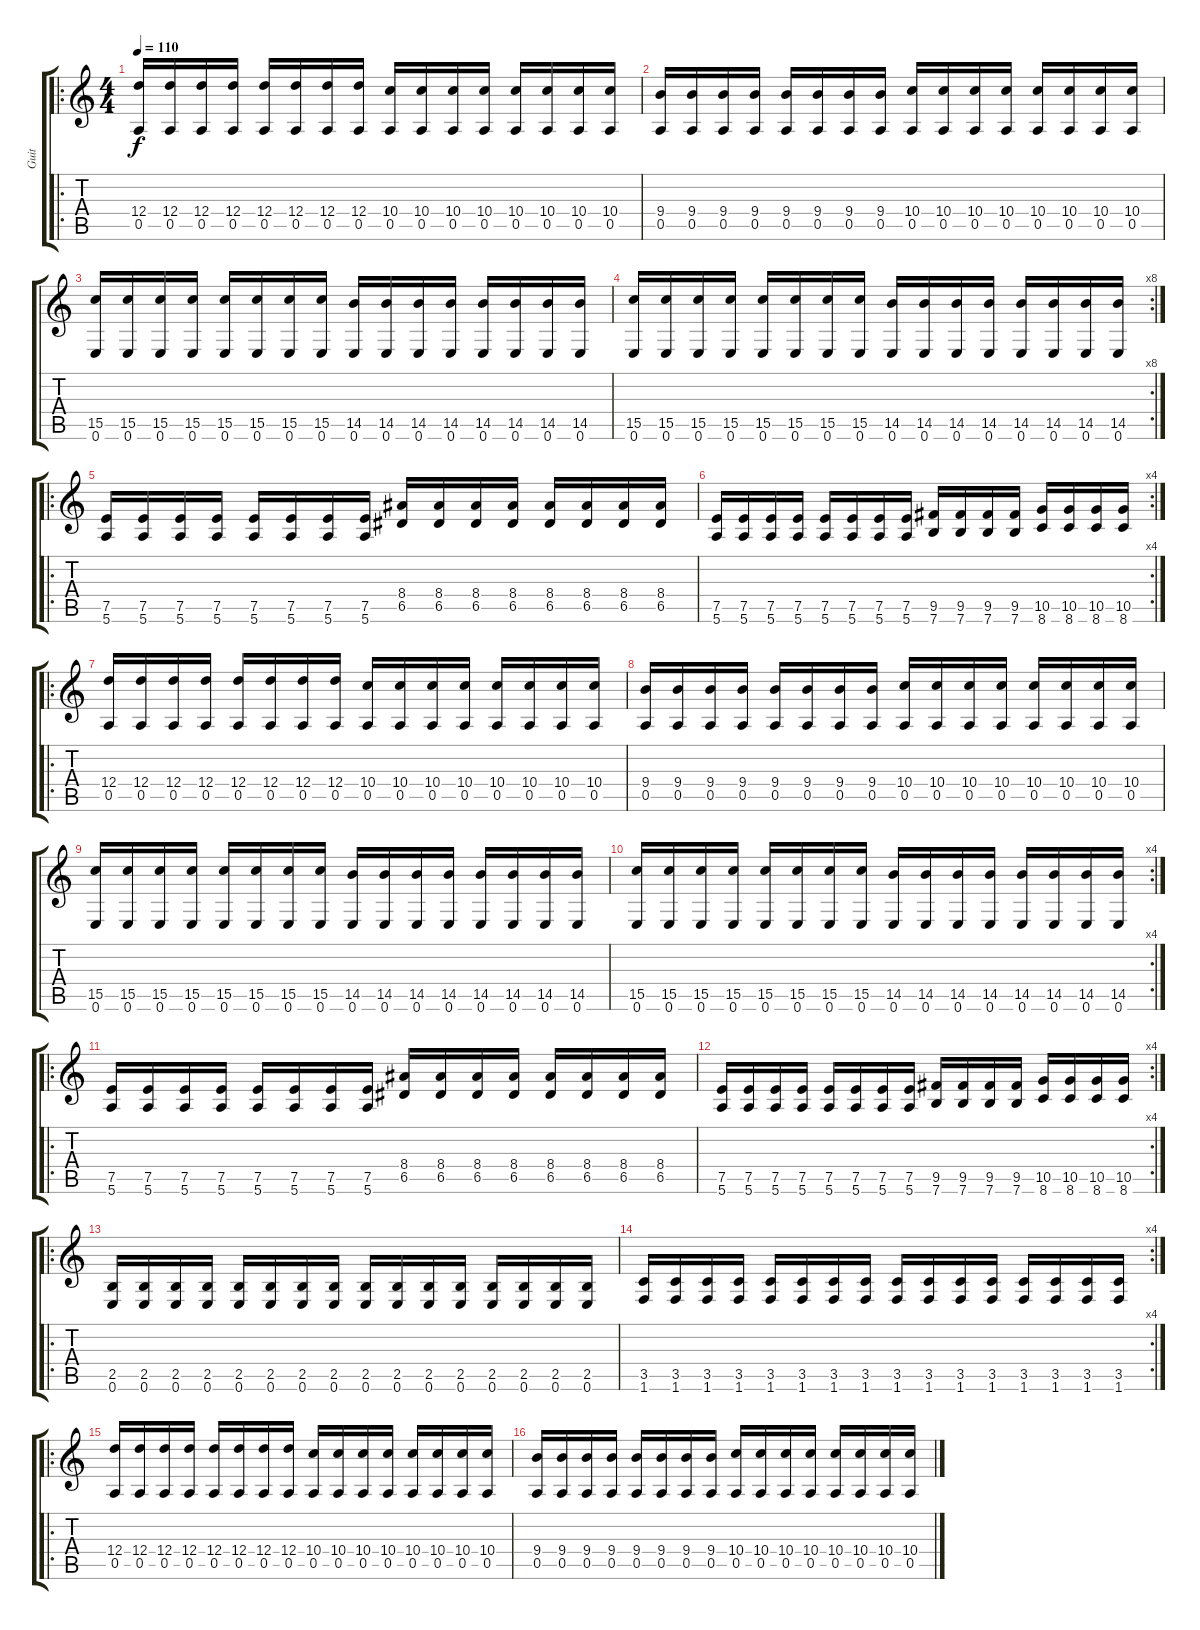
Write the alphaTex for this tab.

\track ("Guit" "Guit") {instrument distortionguitar}
\staff {score tabs}
\tuning (E4 B3 G3 D3 A2 E2) {hide}
\ro
\ts (4 4)
\tempo 110
\clef g2
\ks c
(12.4 0.5).16{dy f instrument distortionguitar} (12.4 0.5).16 (12.4 0.5).16 (12.4 0.5).16 (12.4 0.5).16 (12.4 0.5).16 (12.4 0.5).16 (12.4 0.5).16 (10.4 0.5).16 (10.4 0.5).16 (10.4 0.5).16 (10.4 0.5).16 (10.4 0.5).16 (10.4 0.5).16 (10.4 0.5).16 (10.4 0.5).16 |
(9.4 0.5).16 (9.4 0.5).16 (9.4 0.5).16 (9.4 0.5).16 (9.4 0.5).16 (9.4 0.5).16 (9.4 0.5).16 (9.4 0.5).16 (10.4 0.5).16 (10.4 0.5).16 (10.4 0.5).16 (10.4 0.5).16 (10.4 0.5).16 (10.4 0.5).16 (10.4 0.5).16 (10.4 0.5).16 |
(15.5 0.6).16 (15.5 0.6).16 (15.5 0.6).16 (15.5 0.6).16 (15.5 0.6).16 (15.5 0.6).16 (15.5 0.6).16 (15.5 0.6).16 (14.5 0.6).16 (14.5 0.6).16 (14.5 0.6).16 (14.5 0.6).16 (14.5 0.6).16 (14.5 0.6).16 (14.5 0.6).16 (14.5 0.6).16 |
\rc 8
(15.5 0.6).16 (15.5 0.6).16 (15.5 0.6).16 (15.5 0.6).16 (15.5 0.6).16 (15.5 0.6).16 (15.5 0.6).16 (15.5 0.6).16 (14.5 0.6).16 (14.5 0.6).16 (14.5 0.6).16 (14.5 0.6).16 (14.5 0.6).16 (14.5 0.6).16 (14.5 0.6).16 (14.5 0.6).16 |
\ro
(7.5 5.6).16 (7.5 5.6).16 (7.5 5.6).16 (7.5 5.6).16 (7.5 5.6).16 (7.5 5.6).16 (7.5 5.6).16 (7.5 5.6).16 (8.4 6.5).16 (8.4 6.5).16 (8.4 6.5).16 (8.4 6.5).16 (8.4 6.5).16 (8.4 6.5).16 (8.4 6.5).16 (8.4 6.5).16 |
\rc 4
(7.5 5.6).16 (7.5 5.6).16 (7.5 5.6).16 (7.5 5.6).16 (7.5 5.6).16 (7.5 5.6).16 (7.5 5.6).16 (7.5 5.6).16 (9.5 7.6).16 (9.5 7.6).16 (9.5 7.6).16 (9.5 7.6).16 (10.5 8.6).16 (10.5 8.6).16 (10.5 8.6).16 (10.5 8.6).16 |
\ro
(12.4 0.5).16 (12.4 0.5).16 (12.4 0.5).16 (12.4 0.5).16 (12.4 0.5).16 (12.4 0.5).16 (12.4 0.5).16 (12.4 0.5).16 (10.4 0.5).16 (10.4 0.5).16 (10.4 0.5).16 (10.4 0.5).16 (10.4 0.5).16 (10.4 0.5).16 (10.4 0.5).16 (10.4 0.5).16 |
(9.4 0.5).16 (9.4 0.5).16 (9.4 0.5).16 (9.4 0.5).16 (9.4 0.5).16 (9.4 0.5).16 (9.4 0.5).16 (9.4 0.5).16 (10.4 0.5).16 (10.4 0.5).16 (10.4 0.5).16 (10.4 0.5).16 (10.4 0.5).16 (10.4 0.5).16 (10.4 0.5).16 (10.4 0.5).16 |
(15.5 0.6).16 (15.5 0.6).16 (15.5 0.6).16 (15.5 0.6).16 (15.5 0.6).16 (15.5 0.6).16 (15.5 0.6).16 (15.5 0.6).16 (14.5 0.6).16 (14.5 0.6).16 (14.5 0.6).16 (14.5 0.6).16 (14.5 0.6).16 (14.5 0.6).16 (14.5 0.6).16 (14.5 0.6).16 |
\rc 4
(15.5 0.6).16 (15.5 0.6).16 (15.5 0.6).16 (15.5 0.6).16 (15.5 0.6).16 (15.5 0.6).16 (15.5 0.6).16 (15.5 0.6).16 (14.5 0.6).16 (14.5 0.6).16 (14.5 0.6).16 (14.5 0.6).16 (14.5 0.6).16 (14.5 0.6).16 (14.5 0.6).16 (14.5 0.6).16 |
\ro
(7.5 5.6).16 (7.5 5.6).16 (7.5 5.6).16 (7.5 5.6).16 (7.5 5.6).16 (7.5 5.6).16 (7.5 5.6).16 (7.5 5.6).16 (8.4 6.5).16 (8.4 6.5).16 (8.4 6.5).16 (8.4 6.5).16 (8.4 6.5).16 (8.4 6.5).16 (8.4 6.5).16 (8.4 6.5).16 |
\rc 4
(7.5 5.6).16 (7.5 5.6).16 (7.5 5.6).16 (7.5 5.6).16 (7.5 5.6).16 (7.5 5.6).16 (7.5 5.6).16 (7.5 5.6).16 (9.5 7.6).16 (9.5 7.6).16 (9.5 7.6).16 (9.5 7.6).16 (10.5 8.6).16 (10.5 8.6).16 (10.5 8.6).16 (10.5 8.6).16 |
\ro
(2.5 0.6).16 (2.5 0.6).16 (2.5 0.6).16 (2.5 0.6).16 (2.5 0.6).16 (2.5 0.6).16 (2.5 0.6).16 (2.5 0.6).16 (2.5 0.6).16 (2.5 0.6).16 (2.5 0.6).16 (2.5 0.6).16 (2.5 0.6).16 (2.5 0.6).16 (2.5 0.6).16 (2.5 0.6).16 |
\rc 4
(3.5 1.6).16 (3.5 1.6).16 (3.5 1.6).16 (3.5 1.6).16 (3.5 1.6).16 (3.5 1.6).16 (3.5 1.6).16 (3.5 1.6).16 (3.5 1.6).16 (3.5 1.6).16 (3.5 1.6).16 (3.5 1.6).16 (3.5 1.6).16 (3.5 1.6).16 (3.5 1.6).16 (3.5 1.6).16 |
\ro
(12.4 0.5).16 (12.4 0.5).16 (12.4 0.5).16 (12.4 0.5).16 (12.4 0.5).16 (12.4 0.5).16 (12.4 0.5).16 (12.4 0.5).16 (10.4 0.5).16 (10.4 0.5).16 (10.4 0.5).16 (10.4 0.5).16 (10.4 0.5).16 (10.4 0.5).16 (10.4 0.5).16 (10.4 0.5).16 |
(9.4 0.5).16 (9.4 0.5).16 (9.4 0.5).16 (9.4 0.5).16 (9.4 0.5).16 (9.4 0.5).16 (9.4 0.5).16 (9.4 0.5).16 (10.4 0.5).16 (10.4 0.5).16 (10.4 0.5).16 (10.4 0.5).16 (10.4 0.5).16 (10.4 0.5).16 (10.4 0.5).16 (10.4 0.5).16
